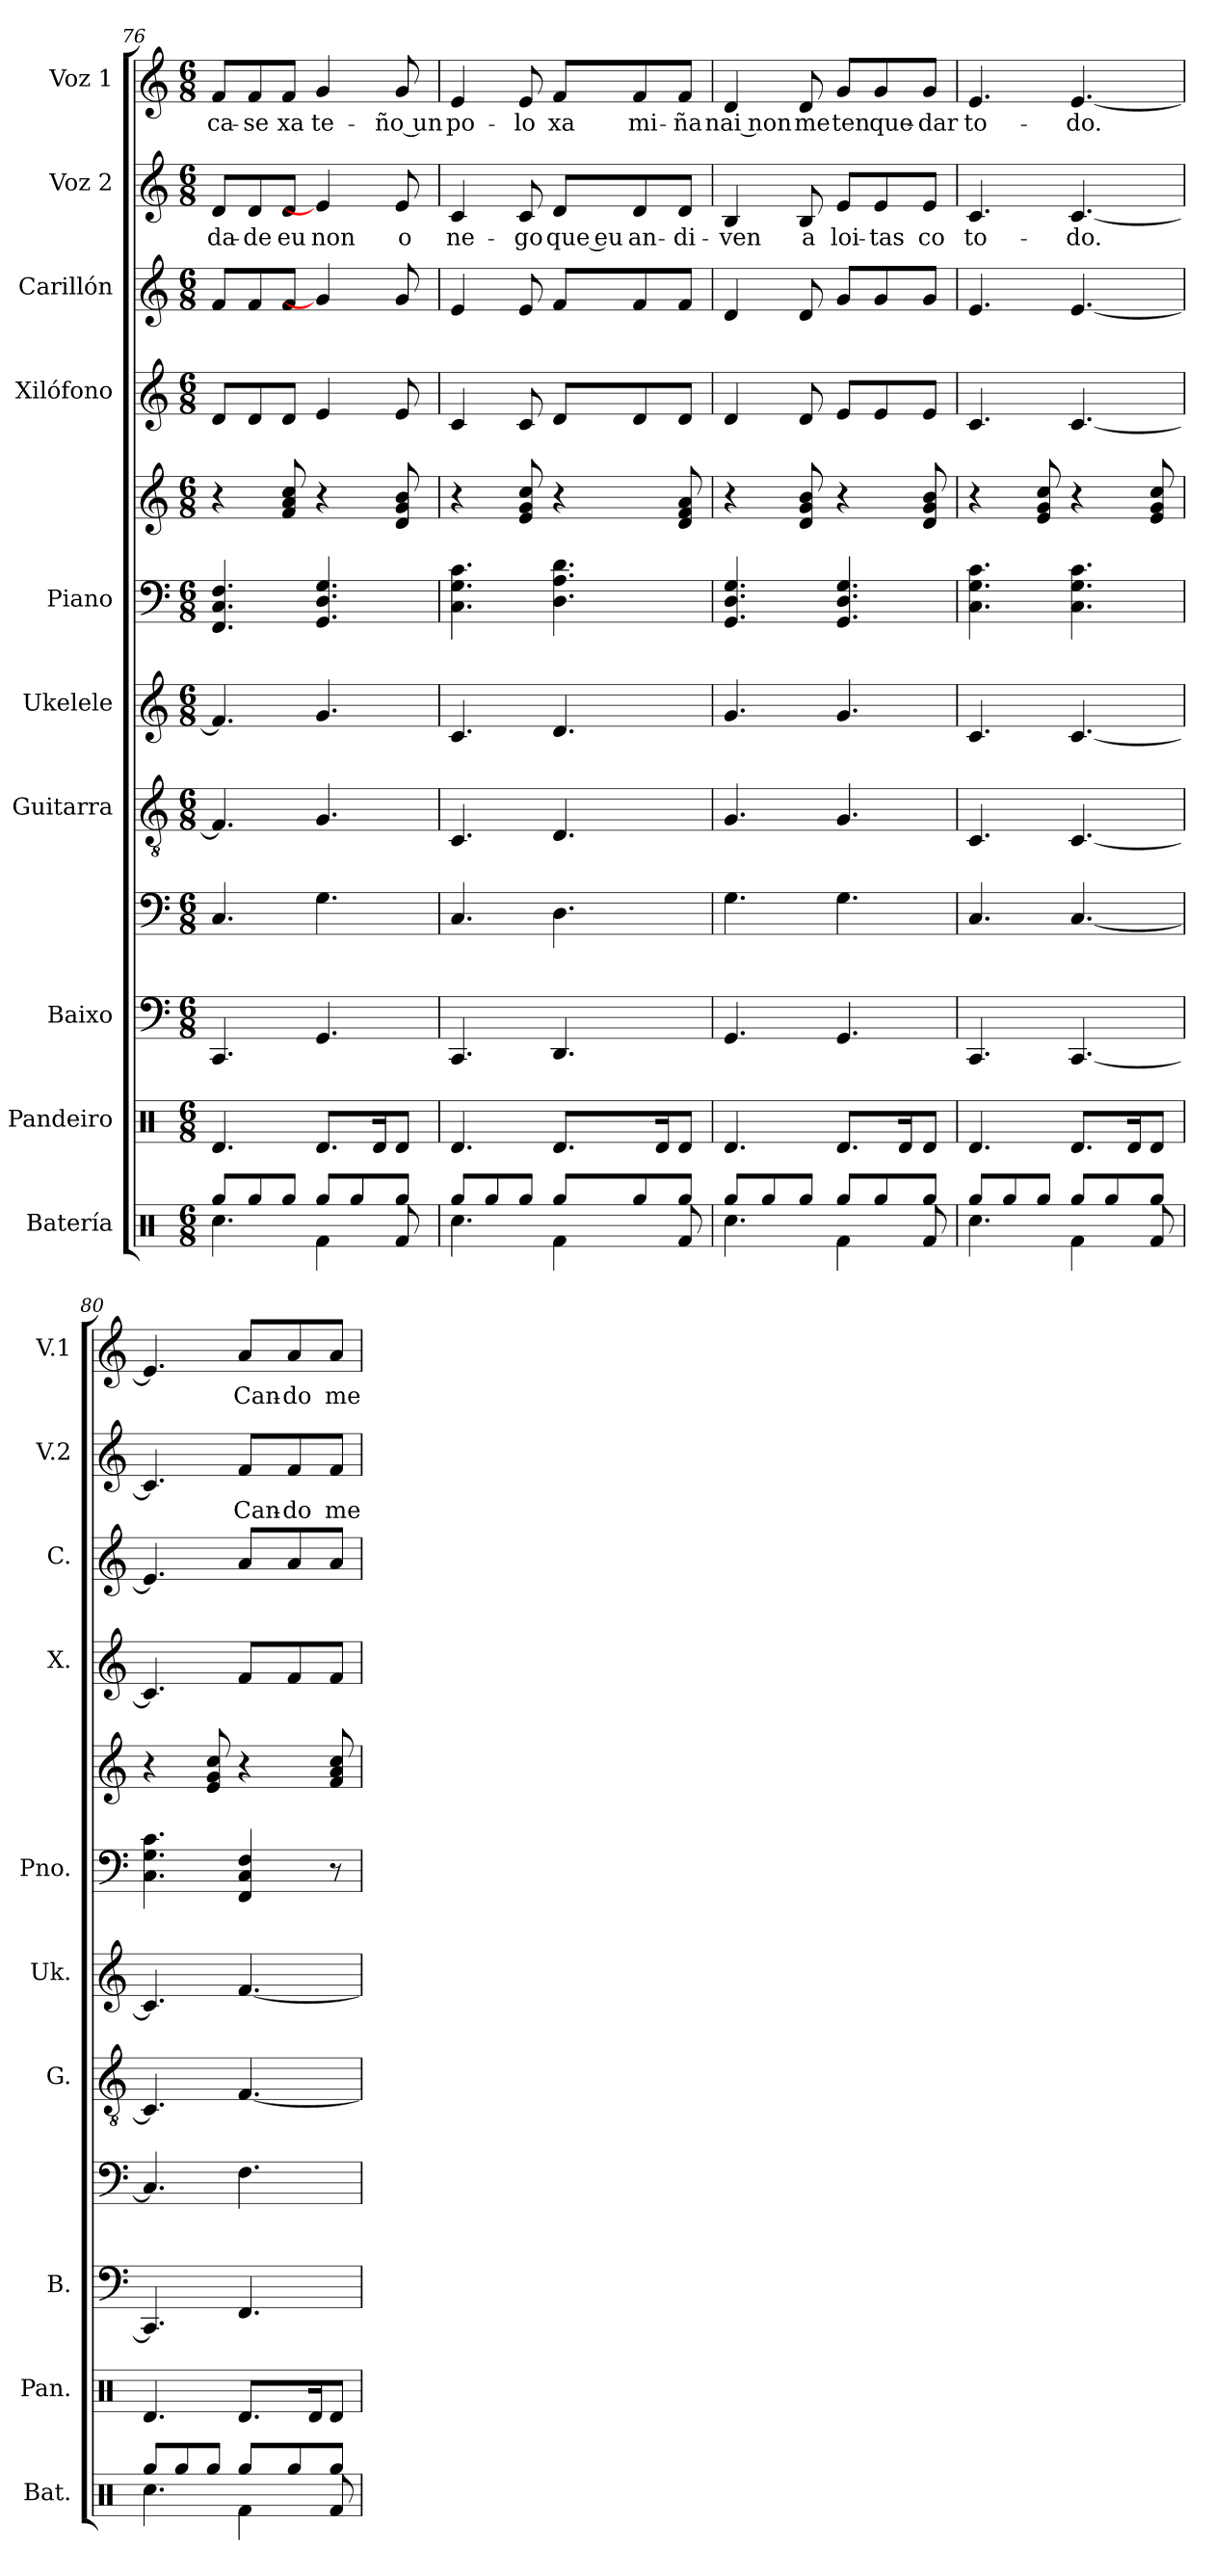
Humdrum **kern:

**kern	**kern	**kern	**kern	**kern	**kern	**kern	**kern	**kern	**kern	**kern	**text	**kern	**text
*part10	*part9	*part8	*part8	*part7	*part6	*part5	*part5	*part4	*part3	*part2	*part2	*part1	*part1
*staff12	*staff11	*staff10	*staff9	*staff8	*staff7	*staff6	*staff5	*staff4	*staff3	*staff2	*staff2	*staff1	*staff1
*I"Batería	*I"Pandeiro	*I"Baixo	*	*I"Guitarra	*I"Ukelele	*I"Piano	*	*I"Xilófono	*I"Carillón	*I"Voz 2	*	*I"Voz 1	*
*I'Bat.	*I'Pan.	*I'B.	*	*I'G.	*I'Uk.	*I'Pno.	*	*I'X.	*I'C.	*I'V.2	*	*I'V.1	*
*clefX	*clefX	*	*clefF4	*clefGv2	*clefG2	*clefF4	*clefG2	*clefG2	*clefG2	*clefG2	*	*clefG2	*
*	*	*ITrd7c12	*ITrd7c12	*	*	*	*	*ITrd-7c-12	*ITrd-14c-24	*	*	*	*
*k[]	*k[]	*k[]	*k[]	*k[]	*k[]	*k[]	*k[]	*k[]	*k[]	*k[]	*	*k[]	*
*M6/8	*M6/8	*M6/8	*M6/8	*M6/8	*M6/8	*M6/8	*M6/8	*M6/8	*M6/8	*M6/8	*	*M6/8	*
=76	=76	=76	=76	=76	=76	=76	=76	=76	=76	=76	=76	=76	=76
*^	*	*	*	*	*	*	*	*	*	*	*	*	*
!	!	!	!	!	!	!	!	!	!	!	!	!LO:LY:b	!	!LO:LY:b
8Rgg/L	4.Rcc\	4.Rd/	4.CCC	4.CC/	4.F/]	4.f/]	4.FF/ 4.C/ 4.F/	4r	8dd/L	8fff/L	8d/L	-da-	8f/L	ca-
!	!	!	!	!	!	!	!	!	!	!	!	!LO:LY:b	!	!LO:LY:b
8Rgg/	.	.	.	.	.	.	.	.	8dd/	8fff/	8d/	-de	8f/	-se
!	!	!	!	!	!	!	!	!	!	!	!	!LO:LY:b	!	!LO:LY:b
8Rgg/J	.	.	.	.	.	.	.	8f/ 8a/ 8cc/	8dd/J	8fff/J	8d/J	eu	8f/J	xa
!	!	!	!	!	!	!	!	!	!	!	!	!LO:LY:b	!	!LO:LY:b
8Rgg/L	4Rf\	8.Rd/L	4.GGG	4.GG\	4.G/	4.g/	4.GG/ 4.D/ 4.G/	4r	4ee/	4ggg/]	4e/]	non	4g/	te-
8Rgg/	.	.	.	.	.	.	.	.	.	.	.	.	.	.
.	.	16Rd/K	.	.	.	.	.	.	.	.	.	.	.	.
!	!	!	!	!	!	!	!	!	!	!	!	!LO:LY:b	!	!LO:LY:b
8Rgg/J	8Rf/	8Rd/J	.	.	.	.	.	8d/ 8g/ 8b/	8ee/	8ggg/	8e/	o	8g/	ño un
=77	=77	=77	=77	=77	=77	=77	=77	=77	=77	=77	=77	=77	=77	=77
!	!	!	!	!	!	!	!	!	!	!	!	!LO:LY:b	!	!LO:LY:b
8Rgg/L	4.Rcc\	4.Rd/	4.CCC	4.CC/	4.C/	4.c/	4.C\ 4.G\ 4.c\	4r	4cc/	4eee/	4c/	ne-	4e/	po-
8Rgg/	.	.	.	.	.	.	.	.	.	.	.	.	.	.
!	!	!	!	!	!	!	!	!	!	!	!	!LO:LY:b	!	!LO:LY:b
8Rgg/J	.	.	.	.	.	.	.	8e/ 8g/ 8cc/	8cc/	8eee/	8c/	-go	8e/	-lo
!	!	!	!	!	!	!	!	!	!	!	!	!LO:LY:b	!	!LO:LY:b
8Rgg/L	4Rf\	8.Rd/L	4.DDD	4.DD\	4.D/	4.d/	4.D\ 4.A\ 4.d\	4r	8dd/L	8fff/L	8d/L	que eu	8f/L	xa
!	!	!	!	!	!	!	!	!	!	!	!	!LO:LY:b	!	!LO:LY:b
8Rgg/	.	.	.	.	.	.	.	.	8dd/	8fff/	8d/	an-	8f/	mi-
.	.	16Rd/K	.	.	.	.	.	.	.	.	.	.	.	.
!	!	!	!	!	!	!	!	!	!	!	!	!LO:LY:b	!	!LO:LY:b
8Rgg/J	8Rf/	8Rd/J	.	.	.	.	.	8d/ 8f/ 8a/	8dd/J	8fff/J	8d/J	-di-	8f/J	-ña
!!LO:PB:g=z
=78	=78	=78	=78	=78	=78	=78	=78	=78	=78	=78	=78	=78	=78	=78
!	!	!	!	!	!	!	!	!	!	!	!	!LO:LY:b	!	!LO:LY:b
8Rgg/L	4.Rcc\	4.Rd/	4.GGG	4.GG\	4.G/	4.g/	4.GG/ 4.D/ 4.G/	4r	4dd/	4ddd/	4B/	-ven	4d/	nai non
8Rgg/	.	.	.	.	.	.	.	.	.	.	.	.	.	.
!	!	!	!	!	!	!	!	!	!	!	!	!LO:LY:b	!	!LO:LY:b
8Rgg/J	.	.	.	.	.	.	.	8d/ 8g/ 8b/	8dd/	8ddd/	8B/	a	8d/	me
!	!	!	!	!	!	!	!	!	!	!	!	!LO:LY:b	!	!LO:LY:b
8Rgg/L	4Rf\	8.Rd/L	4.GGG	4.GG\	4.G/	4.g/	4.GG/ 4.D/ 4.G/	4r	8ee/L	8ggg/L	8e/L	loi-	8g/L	ten
!	!	!	!	!	!	!	!	!	!	!	!	!LO:LY:b	!	!LO:LY:b
8Rgg/	.	.	.	.	.	.	.	.	8ee/	8ggg/	8e/	-tas	8g/	que-
.	.	16Rd/K	.	.	.	.	.	.	.	.	.	.	.	.
!	!	!	!	!	!	!	!	!	!	!	!	!LO:LY:b	!	!LO:LY:b
8Rgg/J	8Rf/	8Rd/J	.	.	.	.	.	8d/ 8g/ 8b/	8ee/J	8ggg/J	8e/J	co	8g/J	-dar
=79	=79	=79	=79	=79	=79	=79	=79	=79	=79	=79	=79	=79	=79	=79
!	!	!	!	!	!	!	!	!	!	!	!	!LO:LY:b	!	!LO:LY:b
8Rgg/L	4.Rcc\	4.Rd/	4.CCC	4.CC/	4.C/	4.c/	4.C\ 4.G\ 4.c\	4r	4.cc/	4.eee/	4.c/	to-	4.e/	to-
8Rgg/	.	.	.	.	.	.	.	.	.	.	.	.	.	.
8Rgg/J	.	.	.	.	.	.	.	8e/ 8g/ 8cc/	.	.	.	.	.	.
!	!	!	!	!	!	!	!	!	!	!	!	!LO:LY:b	!	!LO:LY:b
8Rgg/L	4Rf\	8.Rd/L	[4.CCC	[4.CC/	[4.C/	[4.c/	4.C\ 4.G\ 4.c\	4r	[4.cc/	[4.eee/	[4.c/	-do.	[4.e/	-do.
8Rgg/	.	.	.	.	.	.	.	.	.	.	.	.	.	.
.	.	16Rd/K	.	.	.	.	.	.	.	.	.	.	.	.
8Rgg/J	8Rf/	8Rd/J	.	.	.	.	.	8e/ 8g/ 8cc/	.	.	.	.	.	.
=80	=80	=80	=80	=80	=80	=80	=80	=80	=80	=80	=80	=80	=80	=80
8Rgg/L	4.Rcc\	4.Rd/	4.CCC]	4.CC/]	4.C/]	4.c/]	4.C\ 4.G\ 4.c\	4r	4.cc/]	4.eee/]	4.c/]	.	4.e/]	.
8Rgg/	.	.	.	.	.	.	.	.	.	.	.	.	.	.
8Rgg/J	.	.	.	.	.	.	.	8e/ 8g/ 8cc/	.	.	.	.	.	.
!	!	!	!	!	!	!	!	!	!	!	!	!LO:LY:b	!	!LO:LY:b
8Rgg/L	4Rf\	8.Rd/L	4.FFF	4.FF\	[4.F/	[4.f/	4FF/ 4C/ 4F/	4r	8ff/L	8aaa/L	8f/L	Can-	8a/L	Can-
!	!	!	!	!	!	!	!	!	!	!	!	!LO:LY:b	!	!LO:LY:b
8Rgg/	.	.	.	.	.	.	.	.	8ff/	8aaa/	8f/	-do	8a/	-do
.	.	16Rd/K	.	.	.	.	.	.	.	.	.	.	.	.
!	!	!	!	!	!	!	!	!	!	!	!	!LO:LY:b	!	!LO:LY:b
8Rgg/J	8Rf/	8Rd/J	.	.	.	.	8r	8f/ 8a/ 8cc/	8ff/J	8aaa/J	8f/J	me	8a/J	me
*v	*v	*	*	*	*	*	*	*	*	*	*	*	*	*
=	=	=	=	=	=	=	=	=	=	=	=	=	=
*-	*-	*-	*-	*-	*-	*-	*-	*-	*-	*-	*-	*-	*-
